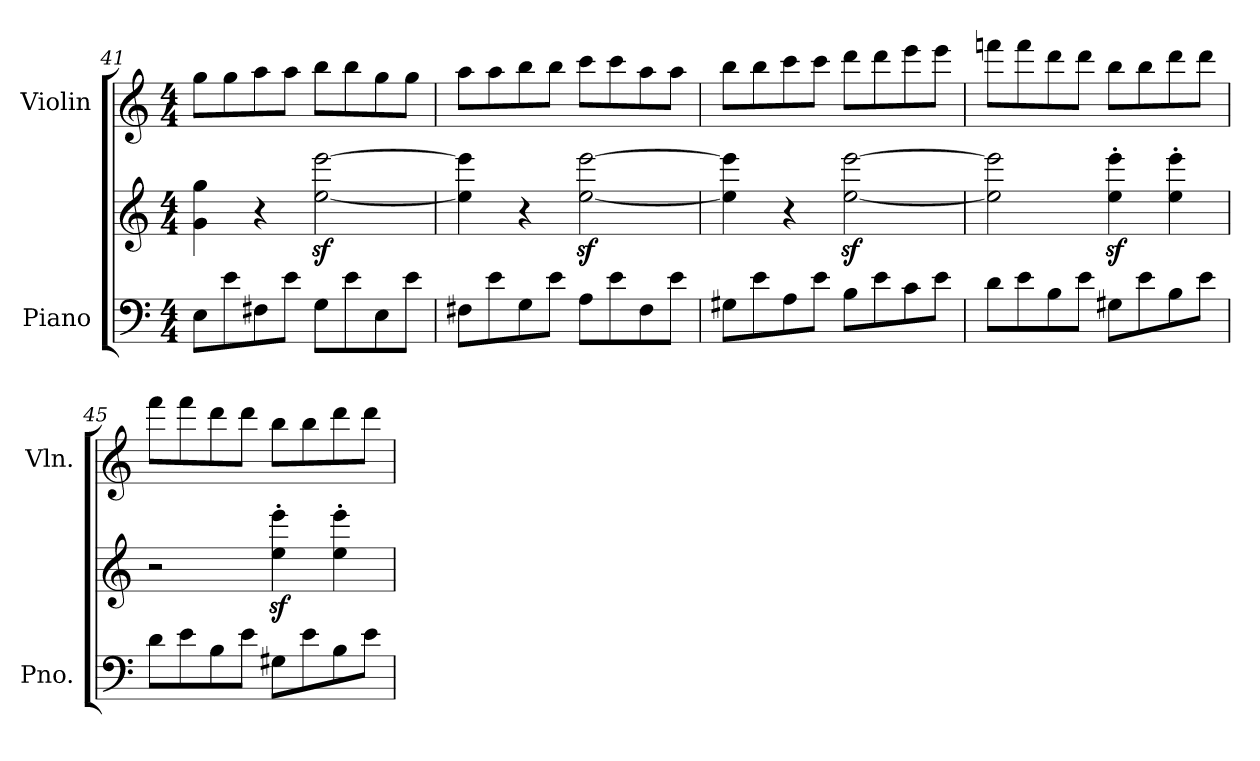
**kern	**kern	**kern
*part2	*part2	*part1
*staff3	*staff2	*staff1
*I"Piano	*	*I"Violin
*I'Pno.	*	*I'Vln.
!!LO:LB:g=z
*clefF4	*clefG2	*clefG2
*k[]	*k[]	*k[]
*M4/4	*M4/4	*M4/4
=41	=41	=41
8E\L	4g\ 4gg\	8gg\L
8e\	.	8gg\
8F#X\	4r	8aa\
8e\J	.	8aa\J
8G\L	[2ee\z< [2eee\z<	8bb\L
8e\	.	8bb\
8E\	.	8gg\
8e\J	.	8gg\J
=42	=42	=42
8F#X\L	4ee\] 4eee\]	8aa\L
8e\	.	8aa\
8G\	4r	8bb\
8e\J	.	8bb\J
8A\L	[2ee\z< [2eee\z<	8ccc\L
8e\	.	8ccc\
8F#\	.	8aa\
8e\J	.	8aa\J
=43	=43	=43
8G#X\L	4ee\] 4eee\]	8bb\L
8e\	.	8bb\
8A\	4r	8ccc\
8e\J	.	8ccc\J
8B\L	[2ee\z< [2eee\z<	8ddd\L
8e\	.	8ddd\
8c\	.	8eee\
8e\J	.	8eee\J
=44	=44	=44
8d\L	2ee\] 2eee\]	8fffn\L
8e\	.	8fff\
8B\	.	8ddd\
8e\J	.	8ddd\J
8G#X\L	4ee\z<' 4eee\z<'	8bb\L
8e\	.	8bb\
8B\	4ee\' 4eee\'	8ddd\
8e\J	.	8ddd\J
!!LO:LB:g=z
=45	=45	=45
8d\L	2r	8fff\L
8e\	.	8fff\
8B\	.	8ddd\
8e\J	.	8ddd\J
8G#X\L	4ee\z<' 4eee\z<'	8bb\L
8e\	.	8bb\
8B\	4ee\' 4eee\'	8ddd\
8e\J	.	8ddd\J
=	=	=
*-	*-	*-
